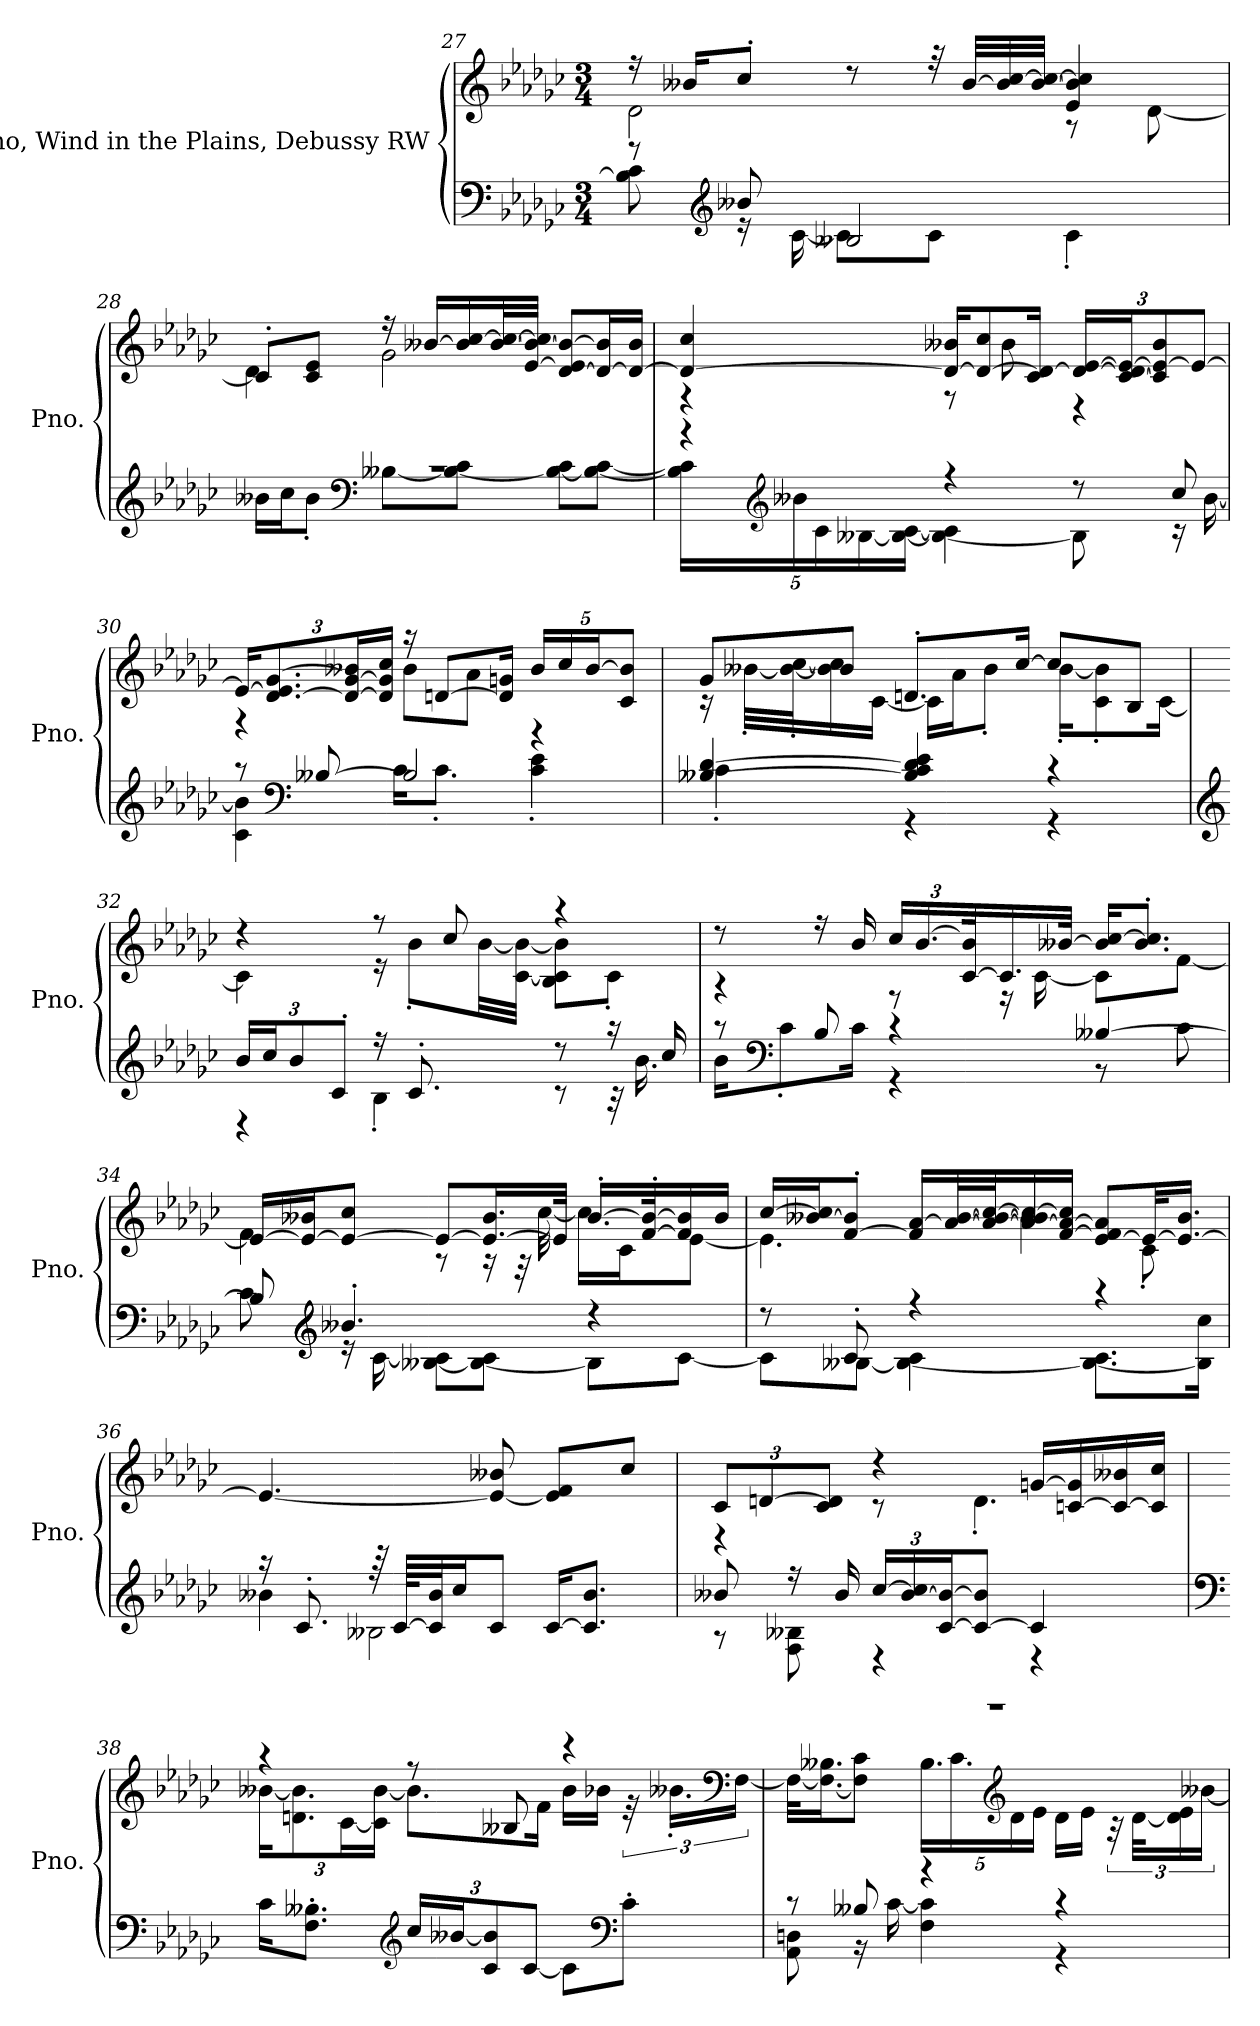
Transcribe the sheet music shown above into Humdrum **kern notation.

**kern	**kern
*part1	*part1
*staff2	*staff1
*I"Piano, Wind in the Plains, Debussy RW	*
*I'Pno.	*
!!LO:LB:g=z
*clefF4	*clefG2
*k[b-e-a-d-g-c-]	*k[b-e-a-d-g-c-]
*M3/4	*M3/4
=27	=27
*^	*^
8r	8B--\] 8c-\	16r	2d-\
.	.	16b--X/KL	.
*clefG2	*	*	*
8b--X/	16r	8cc-'/J	.
.	[16c-\	.	.
2B--X/	8c-\L]	8r	.
.	8c-\J	32r	.
.	.	[32b--/LLL	.
.	.	32b--/] [32cc-/	.
.	.	[32b--/ 32cc-/_JJJ	.
.	4c-'\	4e-/ 4b--/] 4cc-/]	8r
.	.	.	[8d-\
=28	=28	=28	=28
2.r	16b--X\LL	8c-'/L	4d-\]
.	16cc-\J	.	.
.	8b--'\J	8c-/ 8e-/J	.
*clefF4	*	*	*
.	[8B--X\L	16r	2g-\
.	.	[16b--X/LL	.
.	8B--\_ 8c-\J	16b--/] [16cc-/	.
.	.	[32b--/ 32cc-/_L	.
.	.	[32e-/ 32b--/_ 32cc-/]JJJ	.
.	8B--\_ 8c-\L	[8d-/ 8e-/] 8b--/_L	.
.	8B--\_ [8c-\J	16d-/_ 16b--/]L	.
.	.	16d-/_ 16b--/JJ	.
!!LO:LB:g=z	!!
=29	=29	=29	=29
*	*Xbrackettup	*	*
4r	20B--\] 20c-\]LL	4d-/_ 4cc-/	4r
*clefG2	*	*	*
.	20b--X\	.	.
.	20c-\	.	.
.	[20B--X\	.	.
.	20B--\_ [20c-\JJ	.	.
4r	4B--\_ 4c-\]	16d-/_ 16b--X/KL	8r
.	.	8d-/_ 8cc-/	.
.	.	.	8b--\
.	.	16c-/ 16d-/_Jk	.
*	*	*Xbrackettup	*
8r	8B--\]	24d-/_ [24e-/LL	4r
.	.	[24c-/ 24d-/] 24e-/_J	.
.	.	12c-/] 12e-/_ 12b--/	.
8cc-/	16r	.	.
.	.	12e-/J_	.
.	[16b--\	.	.
=30	=30	=30	=30
8r	4c-\ 4b--\]	24e-/KL_	4r
.	.	[12.d-/ 12.e-/] [12.g-/	.
*clefF4	*	*	*
[8B--X/	.	.	.
.	.	24d-/_ 24g-/_ 24b--X/L	.
.	.	24d-/] 24g-/] 24cc-/JJ	.
2B--/]	16c-\KL	16r	8b--\L
.	8.c-'\J	[8dn/L	.
.	.	.	8a-\J
.	.	16d/] 16gn/Jk	.
.	4c-\' 4e-\'	20b--/LL	4r
.	.	20cc-/	.
.	.	[20b--/J	.
.	.	10c-/ 10b--/]J	.
!!LO:LB:g=z	!!
=31	=31	=31	=31
[4B--X/ [4d-/	4c-'\	8g-/L	16r
.	.	.	[32b--X'\LLL
.	.	.	32b--\_' [32cc-\'J
.	.	8b--/J	16b--\] 16cc-\]
.	.	.	[16c-\JJ
4B--/] 4c-/ 4d-/] 4e-/	4r	8.dn'/L	16c-\LL]
.	.	.	16a-\J
.	.	.	8b--'\J
.	.	[16cc-/Jk	.
4r	4r	8cc-/L]	[16b--'\KL
.	.	.	8c-\' 8b--\]'
.	.	8B-/J	.
.	.	.	[16c-\Jk
=32	=32	=32	=32
*clefG2	*	*	*
24b-/LL	4r	4r	4c-\]
24cc-/J	.	.	.
12b-/	.	.	.
12c-'/J	.	.	.
16r	4B-'\	8r	16r
8.c-'/	.	.	8b-'\L
.	.	8cc-/	.
.	.	.	[32b-\LL
.	.	.	[32c-\ 32b-\_JJJ
8r	8r	4r	8B-\ 8c-\] 8b-\]L
16r	32r	.	8c-'\J
.	16.b-\	.	.
16cc-/	.	.	.
!!LO:LB:g=z	!!
=33	=33	=33	=33
8r	16b-\KL	8r	4r
*clefF4	*	*	*
.	8c-'\	.	.
8B-/	.	16r	.
.	16c-\Jk	16b-/	.
4r	4r	24cc-/LL	8r
.	.	[24.b-/	.
.	.	[48c-/ 48b-/]K	.
.	.	16.c-/]	16r
.	.	.	[16c-\
.	.	[32b--X/JJk	.
[4B--X/	8r	16b--/] [16cc-/KL	8c-\L]
.	.	8.b--/' 8.cc-/]'J	.
.	8c-\	.	[8f\J
!!LO:PB:g=z	!!
=34	=34	=34	=34
8B--/]	8c-\	[16e-/LL	4f\]
.	.	16e-/_ 16b--X/J	.
*clefG2	*	*	*
4.b--X'/	16r	8e-/_ 8cc-/J	.
.	[16c-\	.	.
.	[8B--X\ 8c-\]L	8e-/L_	8r
.	8B--\_ 8c-\J	16.e-/_ 16.b--/L	16r
.	.	.	32r
.	.	32e-/JJk]	[32cc-\
4r	8B--\L]	[16.b--'/LL	16cc-\LL]
.	.	.	16c-\J
.	.	[32f/' 32b--/_'K	.
.	[8c-\J	16f/] 16b--/]	[8e-\J
.	.	16b--/JJ	.
!!LO:LB:g=z	!!
=35	=35	=35	=35
8r	8c-\L]	[16cc-/LL	4.e-\]
.	.	[16b--X/ 16cc-/]J	.
8c-'/	[8B--X\J	[8f/' 8b--/]'J	.
4r	4B--\_ 4c-\	16f/] [16a-/LL	.
.	.	32a-/_ [32b--/L	.
.	.	32a-/_ 32b--/_ [32cc-/J	.
.	.	16a-/_ 16b--/] 16cc-/_	4b--\
.	.	[16f/ 16a-/_ 16cc-/]JJ	.
4r	8.B--\_ 8.c-\L	[8e-/ 8f/] 8a-/]L	.
.	.	32e-/KL_	8c-'\
.	.	16.e-/_ 16.b--/JJ	.
.	16B--\] 16cc-\Jk	.	.
*	*	*v	*v
=36	=36	=36
16r	4b--X\	4.e-/_
8.c-'/	.	.
64r	2B--X\	.
[64c-/KLLL	.	.
32c-/] 32b--/J	.	.
16cc-/J	.	.
8c-/J	.	8e-/_ 8b--X/
[16c-/KL	.	8e-/] 8f/L
8.c-/] 8.b--/J	.	.
.	.	8cc-/J
!!LO:LB:g=z
=37	=37	=37
*	*	*^
8b--X/	8r	12c-/L	4r
.	.	[12dn/	.
16r	8F\ 8B--X\	.	.
.	.	12c-/ 12d/]J	.
16b--/	.	.	.
[24cc-/LL	4r	4r	8r
[24b--/ 24cc-/]	.	.	.
[24c-/ 24b--/_J	.	.	.
8c-/_ 8b--/]J	.	.	4.d'\
4c-/]	4r	[16gn/LL	.
.	.	[16cn/ 16g/]	.
.	.	16c/_ 16b--X/	.
.	.	16c/] 16cc-/JJ	.
*v	*v	*	*
=38	=38	=38
*clefF4	*	*
16c-\KL	4r	[24b--X\KL
.	.	12.dn\ 12.b--\]
8.F\' 8.B--X\'J	.	.
.	.	[24c-\L
.	.	24c-\] [24b--\JJ
*clefG2	*	*
24cc-/LL	8r	8.b--\L]
[24b--X/J	.	.
12c-/ 12b--/]	.	.
.	8B--X/	.
[12c-/J	.	.
.	.	16f\Jk
8c-\L]	4r	16b--\LL
.	.	16b-X\JJ
*clefF4	*	*
*	*	*brackettup
8c-'\J	.	48r
.	.	24.b--X'\LL
*	*clefF4	*
.	.	[24F\JJ
!!LO:LB:g=z	!!
=39	=39	=39
*^	*	*
8r	8AA-\ 8Dn\	2.r	32F\KLL_
.	.	.	16.F\_ 16.B--X\J
8B--X/	16r	.	8F\] 8c-\J
.	[16c-\	.	.
*	*	*	*Xbrackettup
4r	4F\ 4c-\]	.	20.B--\LL
.	.	.	20.c-\
*	*	*clefG2	*
.	.	.	20d-\
.	.	.	20e-\JJ
4r	4r	.	16d-\LL
.	.	.	16e-\JJ
*	*	*	*brackettup
.	.	.	48r
.	.	.	[48d-\KLL
.	.	.	24d-\] 24e-\
.	.	.	[24b--X\JJ
*v	*v	*	*
*	*v	*v
=	=
*-	*-
